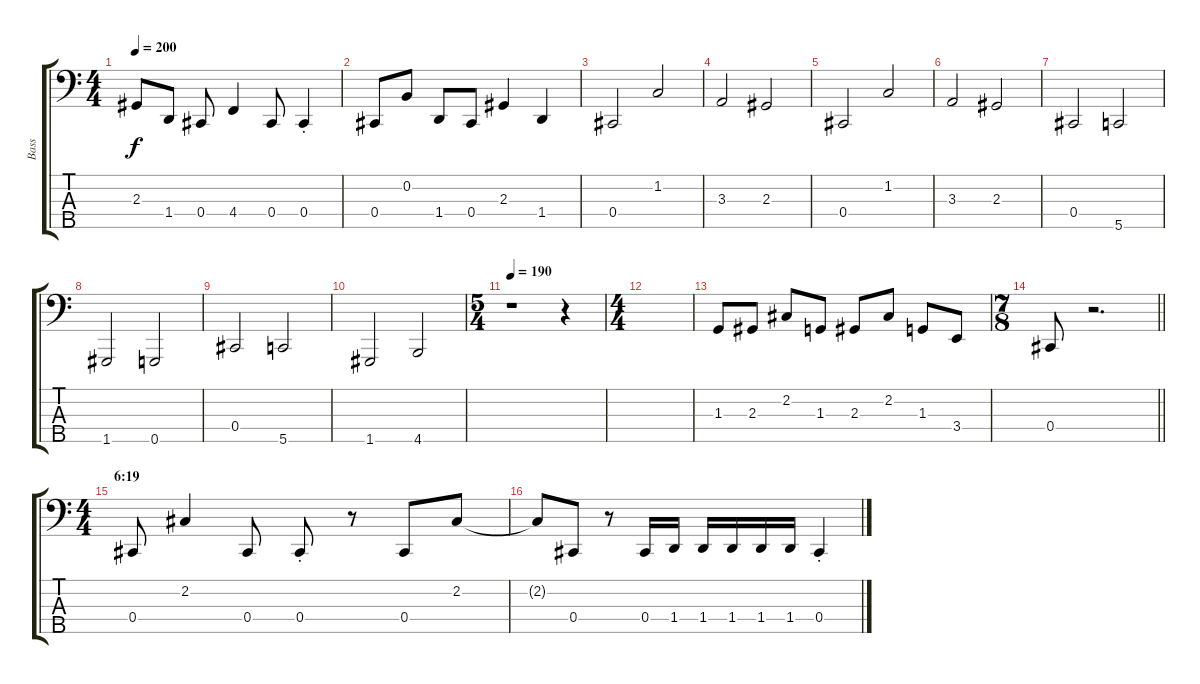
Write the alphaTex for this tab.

\track ("Bass" "Bass") {instrument electricbassfinger}
\staff {score tabs}
\tuning (E2 B1 Gb1 Db1 G0) {hide}
\ts (4 4)
\tempo 200
\clef f4
\ks c
2.3.8{dy f} 1.4.8 0.4.8 4.4.4 0.4.8 0.4{st}.4 |
0.4.8 0.2.8 1.4.8 0.4.8 2.3.4 1.4.4 |
0.4.2 1.2.2 |
3.3.2 2.3.2 |
0.4.2 1.2.2 |
3.3.2 2.3.2 |
0.4.2 5.5.2 |
1.5.2 0.5.2 |
0.4.2 5.5.2 |
1.5.2 4.5.2 |
\ts (5 4)
\tempo 190
r.1 r.4 |
\ts (4 4)
|
1.3.8 2.3.8 2.2.8 1.3.8 2.3.8 2.2.8 1.3.8 3.4.8 |
\ts (7 8)
\barLineRight lightlight
0.4.8 r.2{d} |
\ts (4 4)
\section ("" "6:19")
0.4.8 2.2.4 0.4.8 0.4{st}.8 r.8 0.4.8 2.2.8 |
2.2{t}.8 0.4.8 r.8 0.4.16 1.4.16 1.4.16 1.4.16 1.4.16 1.4.16 0.4{st}.4
